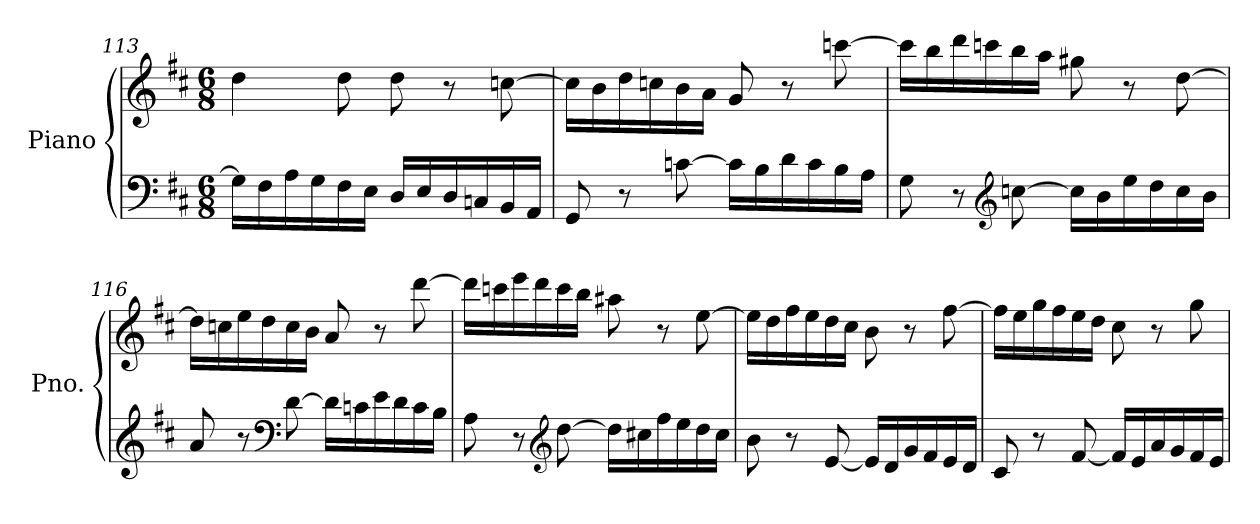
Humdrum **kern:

**kern	**kern
*part1	*part1
*staff2	*staff1
*I"Piano	*
*I'Pno.	*
*clefF4	*clefG2
*k[f#c#]	*k[f#c#]
*M6/8	*M6/8
=113	=113
16G\LL]	4dd\
16F#\	.
16A\	.
16G\	.
16F#\	8dd\
16E\JJ	.
16D/LL	8dd\
16E/	.
16D/	8r
16Cn/	.
16BB/	[8ccn\
16AA/JJ	.
!!LO:PB:g=z
=114	=114
8GG/	16cc\LL]
.	16b\
8r	16dd\
.	16ccn\
[8cn\	16b\
.	16a\JJ
16c\LL]	8g/
16B\	.
16d\	8r
16c\	.
16B\	[8cccn\
16A\JJ	.
=115	=115
8G\	16ccc\LL]
.	16bb\
8r	16ddd\
.	16cccni\
*clefG2	*
[8ccn\	16bb\
.	16aa\JJ
16cc\LL]	8gg#X\
16b\	.
16ee\	8r
16dd\	.
16cc\	[8dd\
16b\JJ	.
=116	=116
8a/	16dd\LL]
.	16ccn\
8r	16ee\
.	16dd\
*clefF4	*
[8d\	16cc\
.	16b\JJ
16d\LL]	8a/
16cn\	.
16e\	8r
16d\	.
16c\	[8ddd\
16B\JJ	.
!!LO:LB:g=z
=117	=117
8A\	16ddd\LL]
.	16cccn\
8r	16eee\
.	16ddd\
*clefG2	*
[8dd\	16ccc\
.	16bb\JJ
16dd\LL]	8aa#X\
16cc#X\	.
16ff#\	8r
16ee\	.
16dd\	[8ee\
16cc#\JJ	.
=118	=118
8b\	16ee\LL]
.	16dd\
8r	16ff#\
.	16ee\
[8e/	16dd\
.	16cc#\JJ
16e/LL]	8b\
16d/	.
16g/	8r
16f#/	.
16e/	[8ff#\
16d/JJ	.
=119	=119
8c#/	16ff#\LL]
.	16ee\
8r	16gg\
.	16ff#\
[8f#/	16ee\
.	16dd\JJ
16f#/LL]	8cc#\
16e/	.
16a/	8r
16g/	.
16f#/	8gg\
16e/JJ	.
=	=
*-	*-
